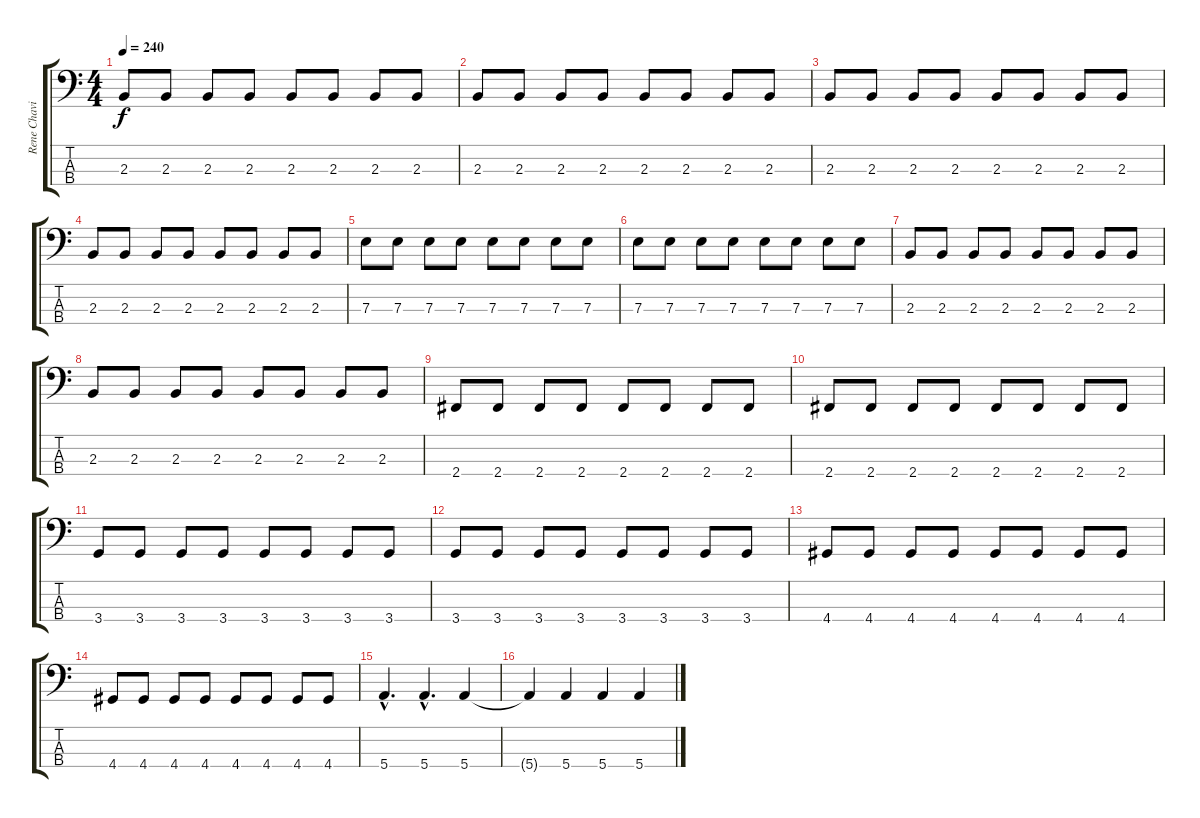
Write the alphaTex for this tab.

\track ("Rene Chavin" "Rene Chavi") {instrument electricbassfinger}
\staff {score tabs}
\tuning (G2 D2 A1 E1) {hide}
\ts (4 4)
\tempo 240
\clef f4
\ks c
2.3.8{dy f} 2.3.8 2.3.8 2.3.8 2.3.8 2.3.8 2.3.8 2.3.8 |
2.3.8 2.3.8 2.3.8 2.3.8 2.3.8 2.3.8 2.3.8 2.3.8 |
2.3.8 2.3.8 2.3.8 2.3.8 2.3.8 2.3.8 2.3.8 2.3.8 |
2.3.8 2.3.8 2.3.8 2.3.8 2.3.8 2.3.8 2.3.8 2.3.8 |
7.3.8 7.3.8 7.3.8 7.3.8 7.3.8 7.3.8 7.3.8 7.3.8 |
7.3.8 7.3.8 7.3.8 7.3.8 7.3.8 7.3.8 7.3.8 7.3.8 |
2.3.8 2.3.8 2.3.8 2.3.8 2.3.8 2.3.8 2.3.8 2.3.8 |
2.3.8 2.3.8 2.3.8 2.3.8 2.3.8 2.3.8 2.3.8 2.3.8 |
2.4.8 2.4.8 2.4.8 2.4.8 2.4.8 2.4.8 2.4.8 2.4.8 |
2.4.8 2.4.8 2.4.8 2.4.8 2.4.8 2.4.8 2.4.8 2.4.8 |
3.4.8 3.4.8 3.4.8 3.4.8 3.4.8 3.4.8 3.4.8 3.4.8 |
3.4.8 3.4.8 3.4.8 3.4.8 3.4.8 3.4.8 3.4.8 3.4.8 |
4.4.8 4.4.8 4.4.8 4.4.8 4.4.8 4.4.8 4.4.8 4.4.8 |
4.4.8 4.4.8 4.4.8 4.4.8 4.4.8 4.4.8 4.4.8 4.4.8 |
5.4{hac}.4{d} 5.4{hac}.4{d} 5.4.4 |
5.4{t}.4 5.4.4 5.4.4 5.4.4
